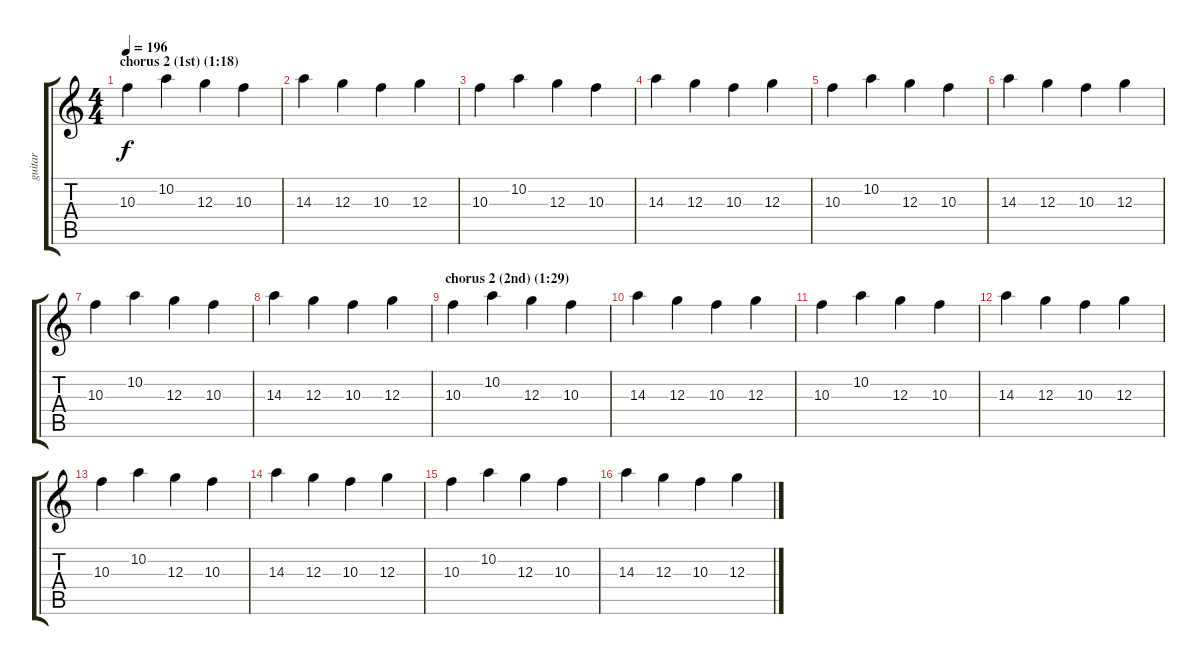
\track ("guitar" "guitar") {instrument electricguitarclean}
\staff {score tabs}
\tuning (E4 B3 G3 D3 A2 E2) {hide}
\ts (4 4)
\section ("" "chorus 2 (1st) (1:18)")
\tempo 196
\clef g2
\ks c
10.3.4{dy f} 10.2.4 12.3.4 10.3.4 |
14.3.4 12.3.4 10.3.4 12.3.4 |
10.3.4 10.2.4 12.3.4 10.3.4 |
14.3.4 12.3.4 10.3.4 12.3.4 |
10.3.4 10.2.4 12.3.4 10.3.4 |
14.3.4 12.3.4 10.3.4 12.3.4 |
10.3.4 10.2.4 12.3.4 10.3.4 |
14.3.4 12.3.4 10.3.4 12.3.4 |
\section ("" "chorus 2 (2nd) (1:29)")
10.3.4 10.2.4 12.3.4 10.3.4 |
14.3.4 12.3.4 10.3.4 12.3.4 |
10.3.4 10.2.4 12.3.4 10.3.4 |
14.3.4 12.3.4 10.3.4 12.3.4 |
10.3.4 10.2.4 12.3.4 10.3.4 |
14.3.4 12.3.4 10.3.4 12.3.4 |
10.3.4 10.2.4 12.3.4 10.3.4 |
14.3.4 12.3.4 10.3.4 12.3.4
